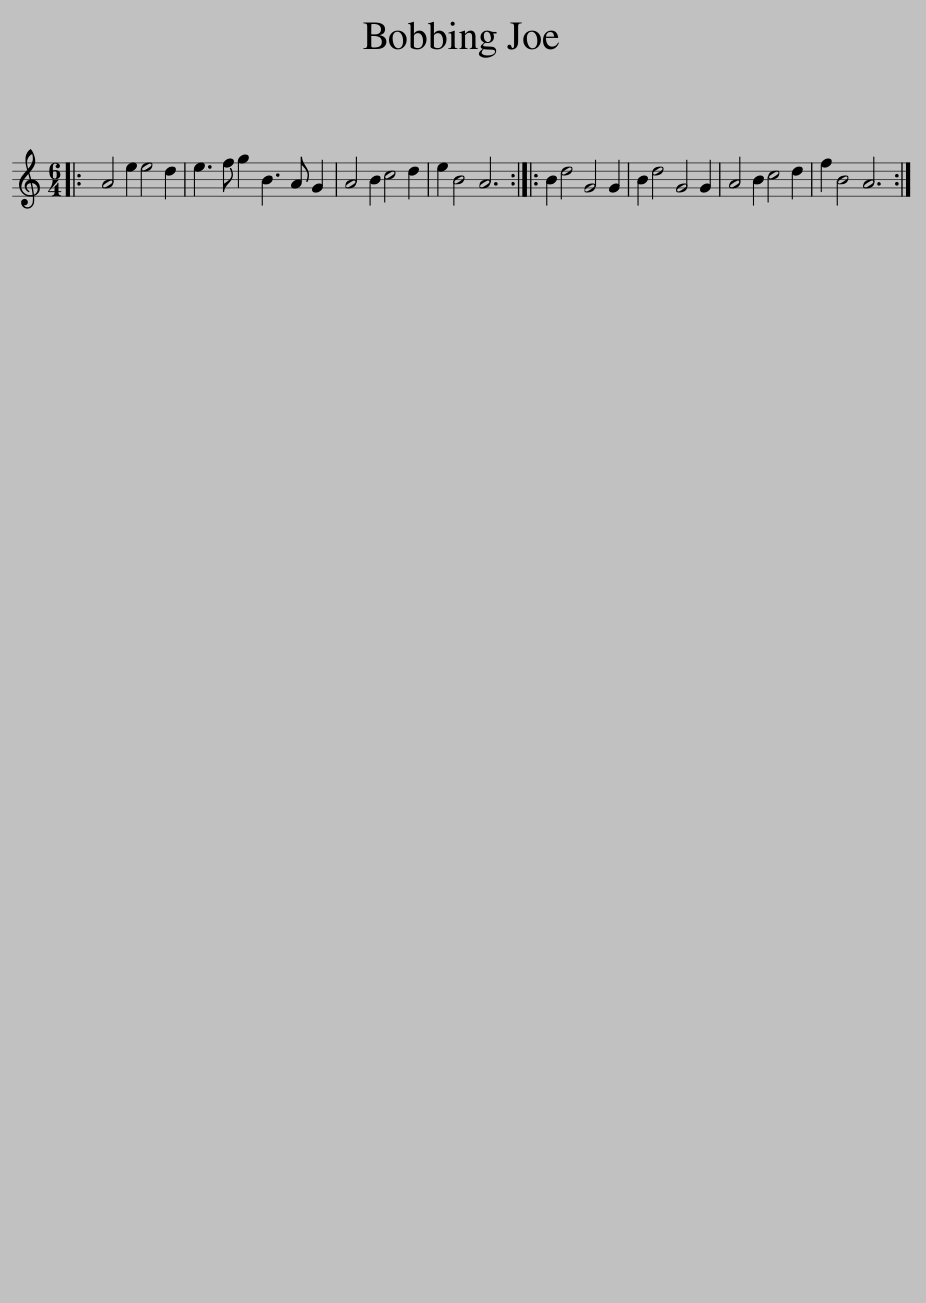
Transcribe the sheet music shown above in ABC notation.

X:1
L:1/8
M:6/4
I:linebreak $
K:C
V:1 treble
V:1
|: A4 e2 e4 d2 | e3 f g2 B3 A G2 | A4 B2 c4 d2 | e2 B4 A6 :: B2 d4 G4 G2 | %5
 B2 d4 G4 G2 | A4 B2 c4 d2 | f2 B4 A6 :| %8
